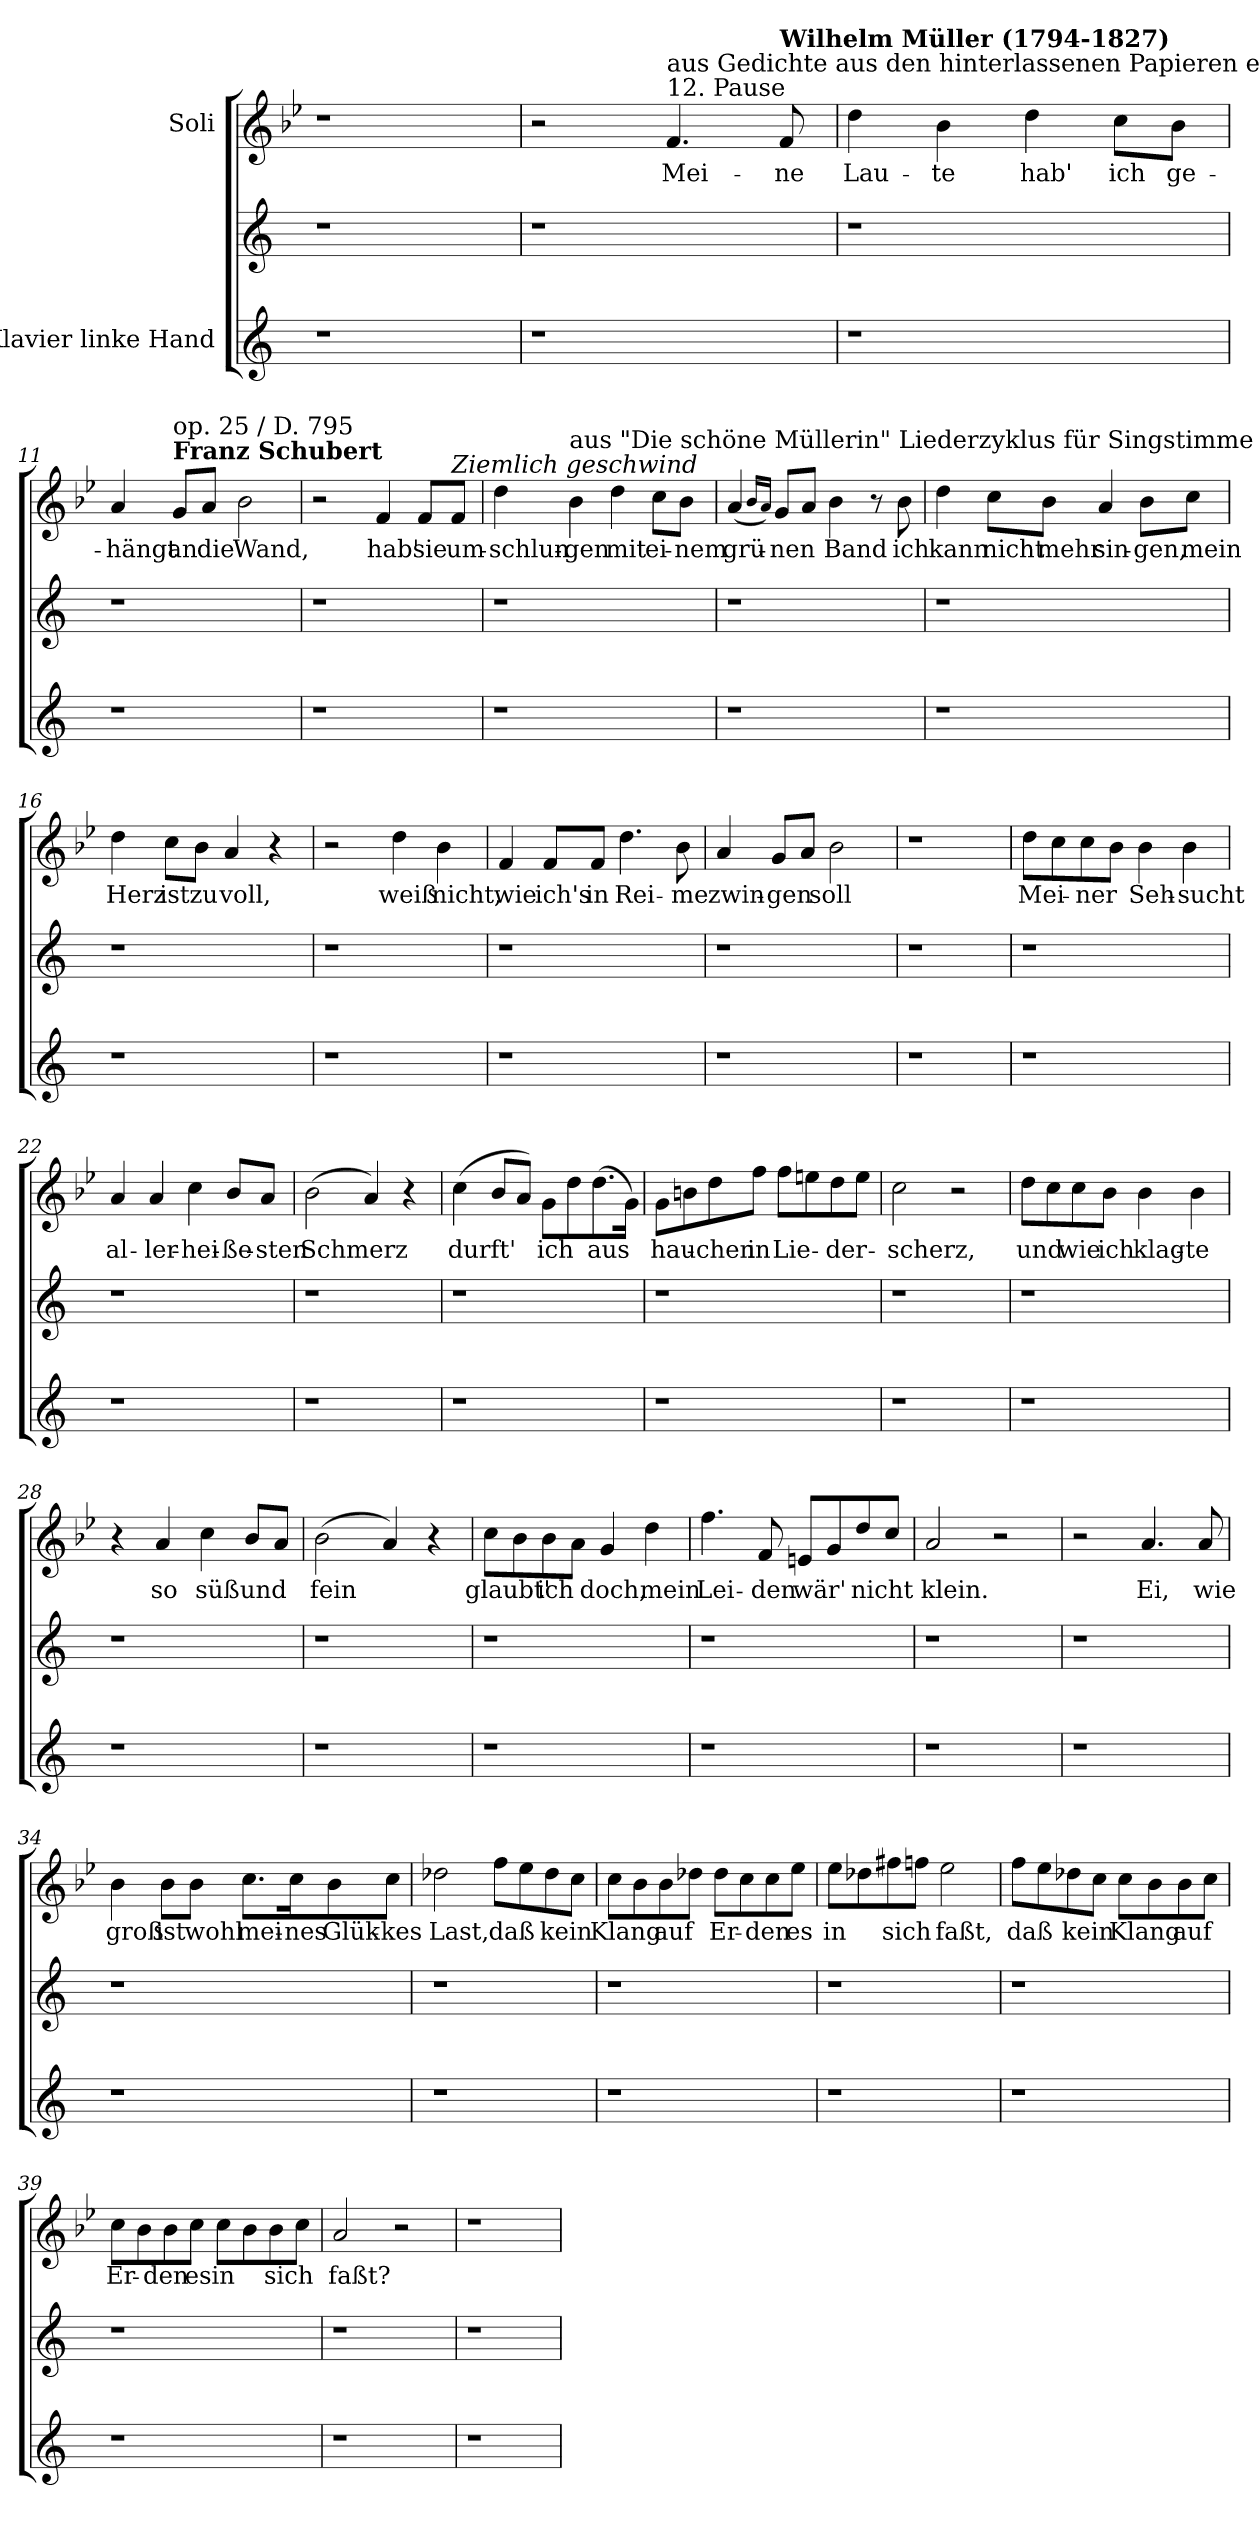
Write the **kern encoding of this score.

**kern	**kern	**kern	**text
*part2	*part2	*part1	*part1
*staff3	*staff2	*staff1	*staff1
*I"Klavier linke Hand	*	*I"Soli	*
*clefG2	*clefG2	*clefG2	*
*k[]	*k[]	*k[b-e-]	*
=1	=1	=1	=1
1r	1r	1r	.
=2	=2	=2	=2
1r	1r	1r	.
=3	=3	=3	=3
1r	1r	1r	.
=4	=4	=4	=4
1r	1r	1r	.
=5	=5	=5	=5
1r	1r	1r	.
=6	=6	=6	=6
1r	1r	1r	.
=7	=7	=7	=7
1r	1r	1r	.
=8	=8	=8	=8
1r	1r	1r	.
=9	=9	=9	=9
1r	1r	2r	.
!	!	!LO:TX:a:t=12. Pause	!
!	!	!LO:TX:a:t=aus Gedichte aus den hinterlassenen Papieren eines reisenden Waldhornisten 1	!
!	!	!	!LO:LY:b
.	.	4.f/	Mei-
!	!	!LO:TX:a:B:t=Wilhelm Müller (1794-1827)	!
!	!	!	!LO:LY:b
.	.	8f/	ne
!!LO:LB:g=z
=10	=10	=10	=10
!	!	!	!LO:LY:b
1r	1r	4dd\	Lau-
!	!	!	!LO:LY:b
.	.	4b-\	te
!	!	!	!LO:LY:b
.	.	4dd\	hab'
!	!	!	!LO:LY:b
.	.	8cc\L	ich
!	!	!	!LO:LY:b
.	.	8b-\J	ge-
=11	=11	=11	=11
!	!	!	!LO:LY:b
1r	1r	4a/	hängt
!	!	!LO:TX:a:B:t=Franz Schubert	!
!	!	!LO:TX:a:t=op. 25 / D. 795	!
!	!	!	!LO:LY:b
.	.	8g/L	an
!	!	!	!LO:LY:b
.	.	8a/J	die
!	!	!	!LO:LY:b
.	.	2b-\	Wand,
!!LO:LB:g=z
=12	=12	=12	=12
1r	1r	2r	.
!	!	!	!LO:LY:b
.	.	4f/	hab'
!	!	!	!LO:LY:b
.	.	8f/L	sie
!	!	!LO:TX:a:i:t=Ziemlich geschwind	!
!	!	!	!LO:LY:b
.	.	8f/J	um-
=13	=13	=13	=13
!	!	!	!LO:LY:b
1r	1r	4dd\	schlun-
!	!	!LO:TX:a:t=aus "Die schöne Müllerin" Liederzyklus für Singstimme und Klavier	!
!	!	!	!LO:LY:b
.	.	4b-\	gen
!	!	!	!LO:LY:b
.	.	4dd\	mit
!	!	!	!LO:LY:b
.	.	8cc\L	ei-
!	!	!	!LO:LY:b
.	.	8b-\J	nem
=14	=14	=14	=14
!	!	!	!LO:LY:b
1r	1r	(4a/	grü-
.	.	16qb-/LL	.
.	.	16qa/JJ)	.
!	!	!	!LO:LY:b
.	.	8g/L	nen
.	.	8a/J	.
!	!	!	!LO:LY:b
.	.	4b-\	Band
.	.	8r	.
!	!	!	!LO:LY:b
.	.	8b-\	ich
!!LO:LB:g=z
=15	=15	=15	=15
!	!	!	!LO:LY:b
1r	1r	4dd\	kann
!	!	!	!LO:LY:b
.	.	8cc\L	nicht
!	!	!	!LO:LY:b
.	.	8b-\J	mehr
!	!	!	!LO:LY:b
.	.	4a/	sin-
!	!	!	!LO:LY:b
.	.	8b-\L	gen,
!	!	!	!LO:LY:b
.	.	8cc\J	mein
=16	=16	=16	=16
!	!	!	!LO:LY:b
1r	1r	4dd\	Herz
!	!	!	!LO:LY:b
.	.	8cc\L	ist
!	!	!	!LO:LY:b
.	.	8b-\J	zu
!	!	!	!LO:LY:b
.	.	4a/	voll,
.	.	4r	.
=17	=17	=17	=17
1r	1r	2r	.
!	!	!	!LO:LY:b
.	.	4dd\	weiß
!	!	!	!LO:LY:b
.	.	4b-\	nicht,
=18	=18	=18	=18
!	!	!	!LO:LY:b
1r	1r	4f/	wie
!	!	!	!LO:LY:b
.	.	8f/L	ich's
!	!	!	!LO:LY:b
.	.	8f/J	in
!	!	!	!LO:LY:b
.	.	4.dd\	Rei-
!	!	!	!LO:LY:b
.	.	8b-\	me
!!LO:PB:g=z
=19	=19	=19	=19
!	!	!	!LO:LY:b
1r	1r	4a/	zwin-
!	!	!	!LO:LY:b
.	.	8g/L	gen
.	.	8a/J	.
!	!	!	!LO:LY:b
.	.	2b-\	soll
!!LO:LB:g=z
=20	=20	=20	=20
1r	1r	1r	.
=21	=21	=21	=21
!	!	!	!LO:LY:b
1r	1r	8dd\L	Mei-
.	.	8cc\	.
!	!	!	!LO:LY:b
.	.	8cc\	ner
.	.	8b-\J	.
!	!	!	!LO:LY:b
.	.	4b-\	Seh-
!	!	!	!LO:LY:b
.	.	4b-\	sucht
=22	=22	=22	=22
!	!	!	!LO:LY:b
1r	1r	4a/	al-
!	!	!	!LO:LY:b
.	.	4a/	ler-
!	!	!	!LO:LY:b
.	.	4cc\	hei-
!	!	!	!LO:LY:b
.	.	8b-/L	ße-
!	!	!	!LO:LY:b
.	.	8a/J	sten
=23	=23	=23	=23
!	!	!	!LO:LY:b
1r	1r	(2b-\	Schmerz
.	.	4a/)	.
.	.	4r	.
!!LO:LB:g=z
=24	=24	=24	=24
!	!	!	!LO:LY:b
1r	1r	(4cc\	durft'
.	.	8b-/L	.
.	.	8a/J)	.
!	!	!	!LO:LY:b
.	.	8g\L	ich
.	.	8dd\	.
!	!	!	!LO:LY:b
.	.	(8.dd\	aus
.	.	16g\Jk)	.
=25	=25	=25	=25
!	!	!	!LO:LY:b
1r	1r	8g\L	hau-
.	.	8bn\	.
!	!	!	!LO:LY:b
.	.	8dd\	chen
!	!	!	!LO:LY:b
.	.	8ff\J	in
!	!	!	!LO:LY:b
.	.	8ff\L	Lie-
.	.	8een\	.
!	!	!	!LO:LY:b
.	.	8dd\	der-
.	.	8ee\J	.
=26	=26	=26	=26
!	!	!	!LO:LY:b
1r	1r	2cc\	scherz,
.	.	2r	.
!!LO:LB:g=z
=27	=27	=27	=27
!	!	!	!LO:LY:b
1r	1r	8dd\L	und
.	.	8cc\	.
!	!	!	!LO:LY:b
.	.	8cc\	wie
!	!	!	!LO:LY:b
.	.	8b-\J	ich
!	!	!	!LO:LY:b
.	.	4b-\	klag-
!	!	!	!LO:LY:b
.	.	4b-\	te
=28	=28	=28	=28
1r	1r	4r	.
!	!	!	!LO:LY:b
.	.	4a/	so
!	!	!	!LO:LY:b
.	.	4cc\	süß
!	!	!	!LO:LY:b
.	.	8b-/L	und
.	.	8a/J	.
=29	=29	=29	=29
!	!	!	!LO:LY:b
1r	1r	(2b-\	fein
.	.	4a/)	.
.	.	4r	.
=30	=30	=30	=30
!	!	!	!LO:LY:b
1r	1r	8cc\L	glaubt'
.	.	8b-\	.
!	!	!	!LO:LY:b
.	.	8b-\	ich
.	.	8a\J	.
!	!	!	!LO:LY:b
.	.	4g/	doch,
!	!	!	!LO:LY:b
.	.	4dd\	mein
!!LO:PB:g=z
=31	=31	=31	=31
!	!	!	!LO:LY:b
1r	1r	4.ff\	Lei-
!	!	!	!LO:LY:b
.	.	8f/	den
!	!	!	!LO:LY:b
.	.	8en/L	wär'
.	.	8g/	.
!	!	!	!LO:LY:b
.	.	8dd/	nicht
.	.	8cc/J	.
=32	=32	=32	=32
!	!	!	!LO:LY:b
1r	1r	2a/	klein.
.	.	2r	.
=33	=33	=33	=33
1r	1r	2r	.
!	!	!	!LO:LY:b
.	.	4.a/	Ei,
!	!	!	!LO:LY:b
.	.	8a/	wie
=34	=34	=34	=34
!	!	!	!LO:LY:b
1r	1r	4b-\	groß
!	!	!	!LO:LY:b
.	.	8b-\L	ist
!	!	!	!LO:LY:b
.	.	8b-\J	wohl
!	!	!	!LO:LY:b
.	.	8.cc\L	mei-
!	!	!	!LO:LY:b
.	.	16cc\K	nes
!	!	!	!LO:LY:b
.	.	8b-\	Glük-
!	!	!	!LO:LY:b
.	.	8cc\J	kes
!!LO:LB:g=z
=35	=35	=35	=35
!	!	!	!LO:LY:b
1r	1r	2dd-X\	Last,
!	!	!	!LO:LY:b
.	.	8ff\L	daß
.	.	8ee-\	.
!	!	!	!LO:LY:b
.	.	8dd-\	kein
.	.	8cc\J	.
=36	=36	=36	=36
!	!	!	!LO:LY:b
1r	1r	8cc\L	Klang
.	.	8b-\	.
!	!	!	!LO:LY:b
.	.	8b-\	auf
.	.	8dd-X\J	.
!	!	!	!LO:LY:b
.	.	8dd-\L	Er-
.	.	8cc\	.
!	!	!	!LO:LY:b
.	.	8cc\	den
!	!	!	!LO:LY:b
.	.	8ee-\J	es
=37	=37	=37	=37
!	!	!	!LO:LY:b
1r	1r	8ee-\L	in
.	.	8dd-X\	.
!	!	!	!LO:LY:b
.	.	8ff#X\	sich
.	.	8ffn\J	.
!	!	!	!LO:LY:b
.	.	2ee-\	faßt,
!!LO:LB:g=z
=38	=38	=38	=38
!	!	!	!LO:LY:b
1r	1r	8ff\L	daß
.	.	8ee-\	.
!	!	!	!LO:LY:b
.	.	8dd-X\	kein
.	.	8cc\J	.
!	!	!	!LO:LY:b
.	.	8cc\L	Klang
.	.	8b-\	.
!	!	!	!LO:LY:b
.	.	8b-\	auf
.	.	8cc\J	.
=39	=39	=39	=39
!	!	!	!LO:LY:b
1r	1r	8cc\L	Er-
.	.	8b-\	.
!	!	!	!LO:LY:b
.	.	8b-\	den
!	!	!	!LO:LY:b
.	.	8cc\J	es
!	!	!	!LO:LY:b
.	.	8cc\L	in
.	.	8b-\	.
!	!	!	!LO:LY:b
.	.	8b-\	sich
.	.	8cc\J	.
!!LO:LB:g=z
=40	=40	=40	=40
!	!	!	!LO:LY:b
1r	1r	2a/	faßt?
.	.	2r	.
=41	=41	=41	=41
1r	1r	1r	.
=	=	=	=
*-	*-	*-	*-
